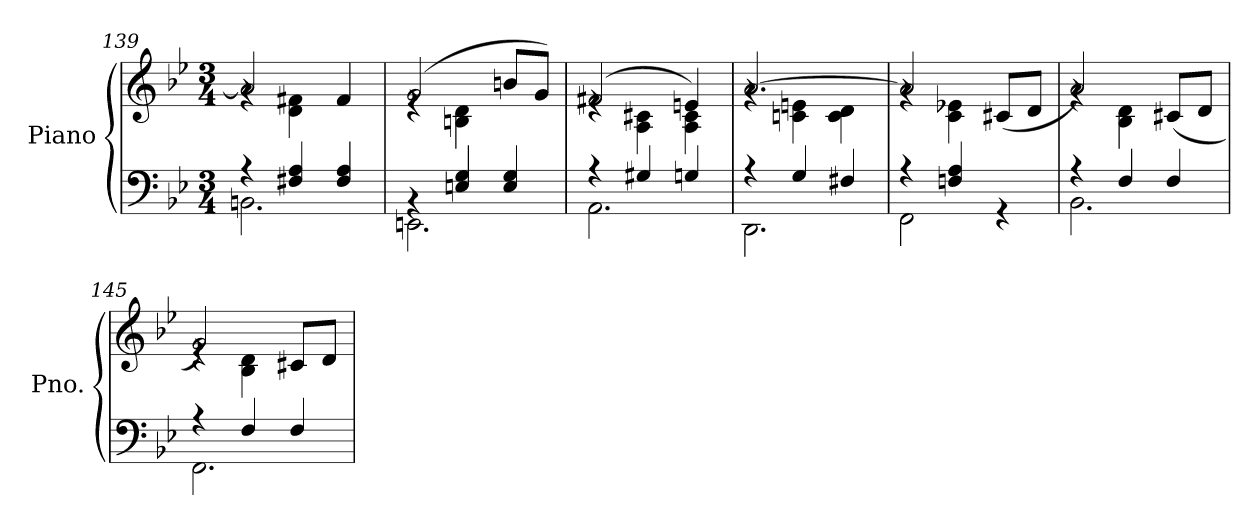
**kern	**kern
*part1	*part1
*staff2	*staff1
*I"Piano	*
*I'Pno.	*
*clefF4	*clefG2
*k[b-e-]	*k[b-e-]
*M3/4	*M3/4
=139	=139
*^	*^
4r	2.BBn\	2a/]	4rg
4F#X/ 4A/	.	.	4d\ 4f#X\
4F#/ 4A/	.	4f#/	4ryy
=140	=140	=140	=140
4rBB	2.EEn\	(>2g/	4re
4En/ 4G/	.	.	4Bn\ 4d\
4E/ 4G/	.	8bn/L	4ryy
.	.	8g/J)	.
=141	=141	=141	=141
4r	2.AA\	(>2f#X/	4re
4G#X/	.	.	4A\ 4c#X\
4Gn/	.	4en/)	4A\ 4c#\
=142	=142	=142	=142
4r	2.DD\	[2.a/	4rg
4G/	.	.	4cn\ 4en\
4F#X/	.	.	4c\ 4d\
=143	=143	=143	=143
4r	2FF\	2a/]	4rg
4Fn/ 4A/	.	.	4c\ 4e-X\
4rGG	4ryy	(>8c#X/L	4ryy
.	.	8d/J	.
!!LO:LB:g=z	!!
=144	=144	=144	=144
4r	2.BB-\	2a/)	4rg
4F/	.	.	4B-\ 4d\
4F/	.	(>8c#X/L	4ryy
.	.	8d/J	.
=145	=145	=145	=145
4r	2.FF\	2g/)	4re
4F/	.	.	4B-\ 4d\
4F/	.	8c#X/L	4ryy
.	.	8d/J	.
*v	*v	*	*
*	*v	*v
=	=
*-	*-
